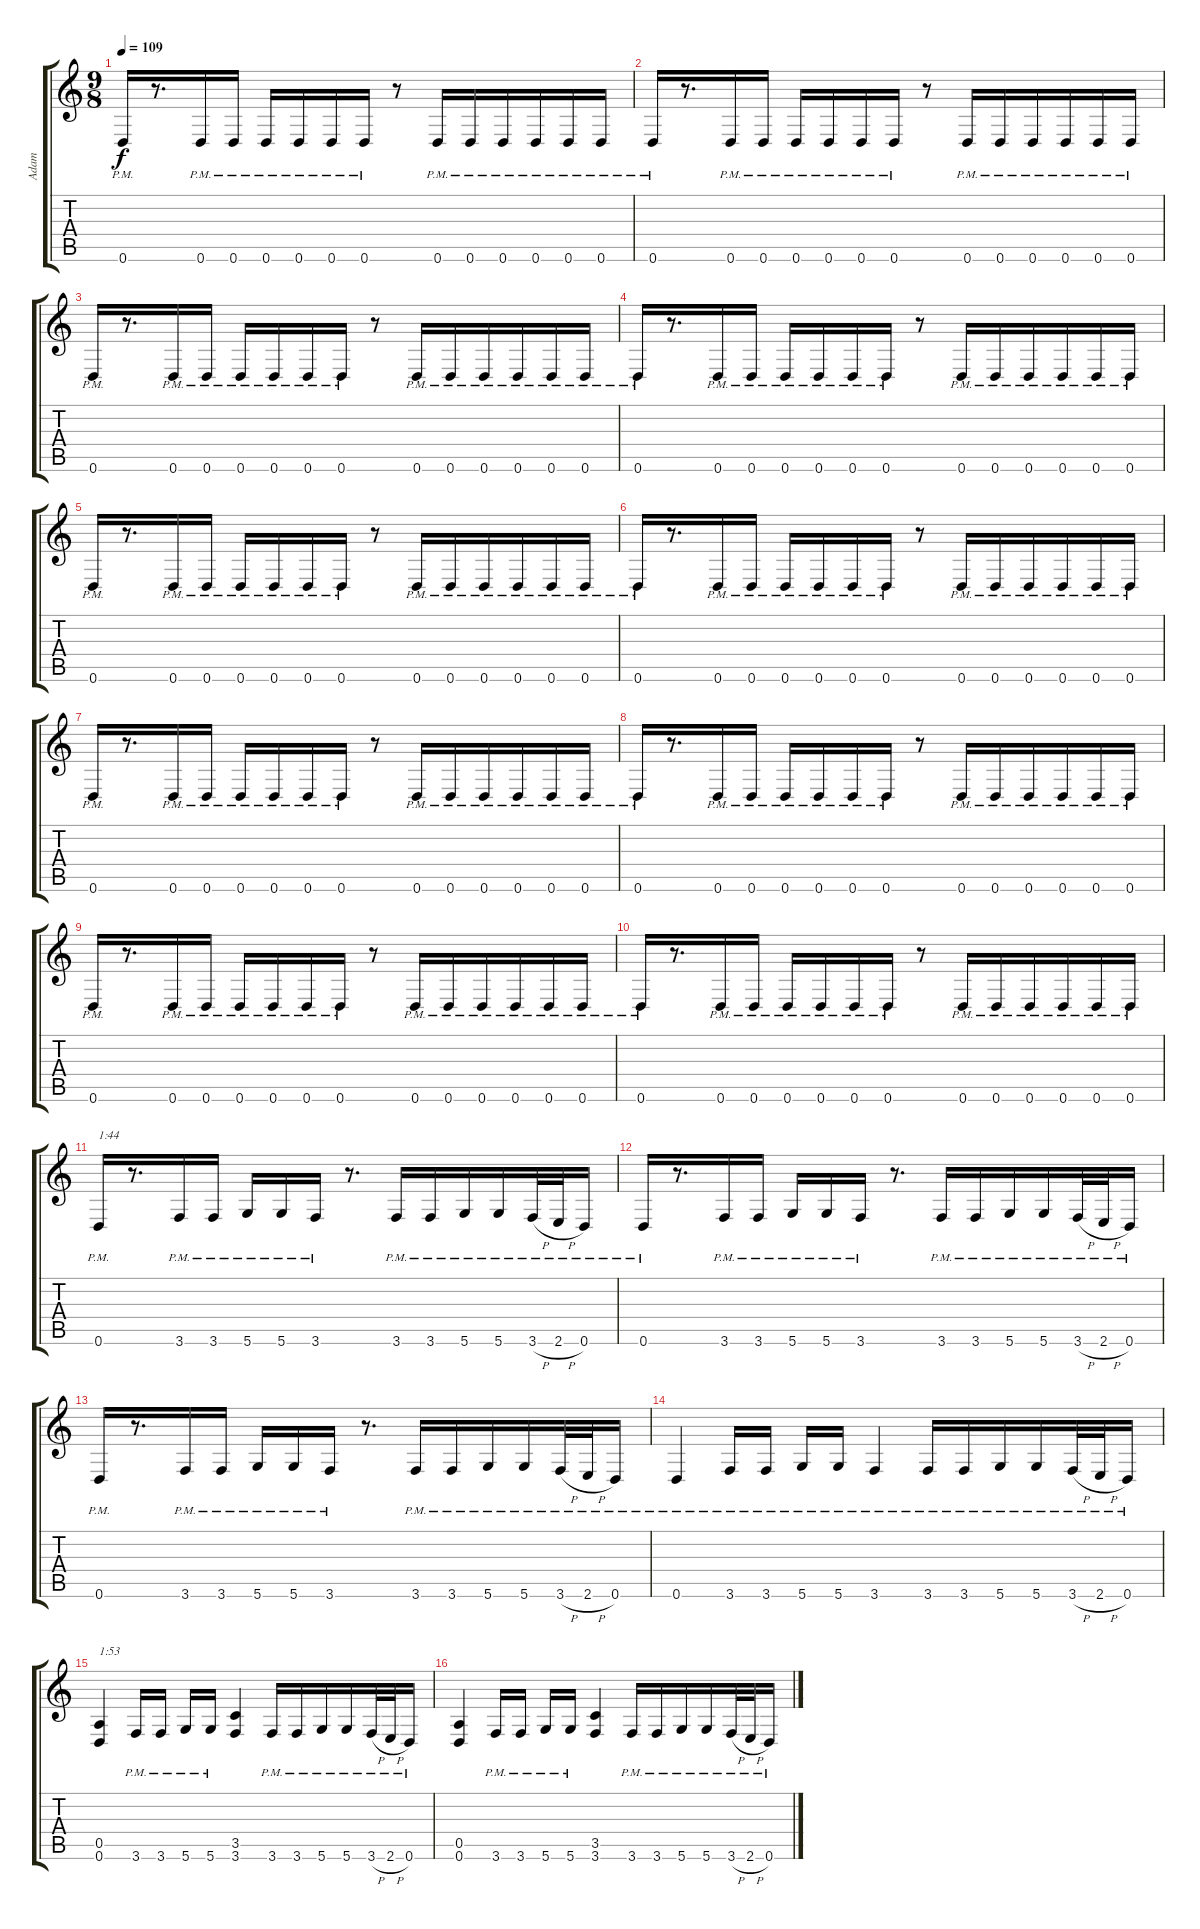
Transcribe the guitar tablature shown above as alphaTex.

\track ("Adam" "Adam") {instrument distortionguitar}
\staff {score tabs}
\tuning (E4 B3 G3 D3 A2 D2) {hide}
\ts (9 8)
\tempo 109
\clef g2
\ks c
0.6{pm}.16{dy f} r.8{d} 0.6{pm}.16 0.6{pm}.16 0.6{pm}.16 0.6{pm}.16 0.6{pm}.16 0.6{pm}.16 r.8 0.6{pm}.16 0.6{pm}.16 0.6{pm}.16 0.6{pm}.16 0.6{pm}.16 0.6{pm}.16 |
0.6{pm}.16 r.8{d} 0.6{pm}.16 0.6{pm}.16 0.6{pm}.16 0.6{pm}.16 0.6{pm}.16 0.6{pm}.16 r.8 0.6{pm}.16 0.6{pm}.16 0.6{pm}.16 0.6{pm}.16 0.6{pm}.16 0.6{pm}.16 |
0.6{pm}.16 r.8{d} 0.6{pm}.16 0.6{pm}.16 0.6{pm}.16 0.6{pm}.16 0.6{pm}.16 0.6{pm}.16 r.8 0.6{pm}.16 0.6{pm}.16 0.6{pm}.16 0.6{pm}.16 0.6{pm}.16 0.6{pm}.16 |
0.6{pm}.16 r.8{d} 0.6{pm}.16 0.6{pm}.16 0.6{pm}.16 0.6{pm}.16 0.6{pm}.16 0.6{pm}.16 r.8 0.6{pm}.16 0.6{pm}.16 0.6{pm}.16 0.6{pm}.16 0.6{pm}.16 0.6{pm}.16 |
0.6{pm}.16 r.8{d} 0.6{pm}.16 0.6{pm}.16 0.6{pm}.16 0.6{pm}.16 0.6{pm}.16 0.6{pm}.16 r.8 0.6{pm}.16 0.6{pm}.16 0.6{pm}.16 0.6{pm}.16 0.6{pm}.16 0.6{pm}.16 |
0.6{pm}.16 r.8{d} 0.6{pm}.16 0.6{pm}.16 0.6{pm}.16 0.6{pm}.16 0.6{pm}.16 0.6{pm}.16 r.8 0.6{pm}.16 0.6{pm}.16 0.6{pm}.16 0.6{pm}.16 0.6{pm}.16 0.6{pm}.16 |
0.6{pm}.16 r.8{d} 0.6{pm}.16 0.6{pm}.16 0.6{pm}.16 0.6{pm}.16 0.6{pm}.16 0.6{pm}.16 r.8 0.6{pm}.16 0.6{pm}.16 0.6{pm}.16 0.6{pm}.16 0.6{pm}.16 0.6{pm}.16 |
0.6{pm}.16 r.8{d} 0.6{pm}.16 0.6{pm}.16 0.6{pm}.16 0.6{pm}.16 0.6{pm}.16 0.6{pm}.16 r.8 0.6{pm}.16 0.6{pm}.16 0.6{pm}.16 0.6{pm}.16 0.6{pm}.16 0.6{pm}.16 |
0.6{pm}.16 r.8{d} 0.6{pm}.16 0.6{pm}.16 0.6{pm}.16 0.6{pm}.16 0.6{pm}.16 0.6{pm}.16 r.8 0.6{pm}.16 0.6{pm}.16 0.6{pm}.16 0.6{pm}.16 0.6{pm}.16 0.6{pm}.16 |
0.6{pm}.16 r.8{d} 0.6{pm}.16 0.6{pm}.16 0.6{pm}.16 0.6{pm}.16 0.6{pm}.16 0.6{pm}.16 r.8 0.6{pm}.16 0.6{pm}.16 0.6{pm}.16 0.6{pm}.16 0.6{pm}.16 0.6{pm}.16 |
0.6{pm}.16{txt "1:44"} r.8{d} 3.6{pm}.16 3.6{pm}.16 5.6{pm}.16 5.6{pm}.16 3.6{pm}.16 r.8{d} 3.6{pm}.16 3.6{pm}.16 5.6{pm}.16 5.6{pm}.16 3.6{h pm}.32 2.6{h pm}.32 0.6{pm}.16 |
0.6{pm}.16 r.8{d} 3.6{pm}.16 3.6{pm}.16 5.6{pm}.16 5.6{pm}.16 3.6{pm}.16 r.8{d} 3.6{pm}.16 3.6{pm}.16 5.6{pm}.16 5.6{pm}.16 3.6{h pm}.32 2.6{h pm}.32 0.6{pm}.16 |
0.6{pm}.16 r.8{d} 3.6{pm}.16 3.6{pm}.16 5.6{pm}.16 5.6{pm}.16 3.6{pm}.16 r.8{d} 3.6{pm}.16 3.6{pm}.16 5.6{pm}.16 5.6{pm}.16 3.6{h pm}.32 2.6{h pm}.32 0.6{pm}.16 |
0.6{pm}.4 3.6{pm}.16 3.6{pm}.16 5.6{pm}.16 5.6{pm}.16 3.6{pm}.4 3.6{pm}.16 3.6{pm}.16 5.6{pm}.16 5.6{pm}.16 3.6{h pm}.32 2.6{h pm}.32 0.6{pm}.16 |
(0.5 0.6).4{txt "1:53"} 3.6{pm}.16 3.6{pm}.16 5.6{pm}.16 5.6{pm}.16 (3.5 3.6).4 3.6{pm}.16 3.6{pm}.16 5.6{pm}.16 5.6{pm}.16 3.6{h pm}.32 2.6{h pm}.32 0.6{pm}.16 |
(0.5 0.6).4 3.6{pm}.16 3.6{pm}.16 5.6{pm}.16 5.6{pm}.16 (3.5 3.6).4 3.6{pm}.16 3.6{pm}.16 5.6{pm}.16 5.6{pm}.16 3.6{h pm}.32 2.6{h pm}.32 0.6{pm}.16
